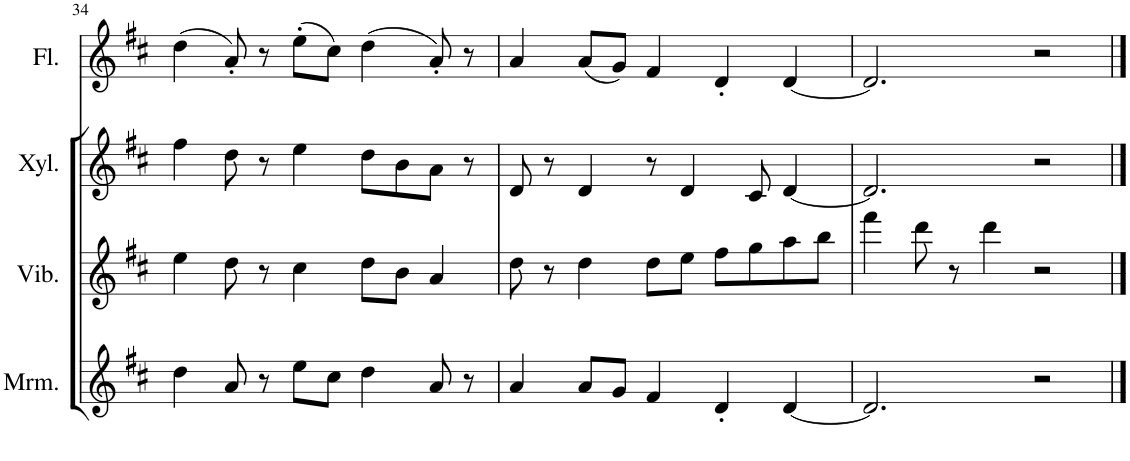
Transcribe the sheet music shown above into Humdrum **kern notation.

**kern	**kern	**kern	**kern
*part4	*part3	*part2	*part1
*staff4	*staff3	*staff2	*staff1
*I"Marimba	*I"Vibraphone	*I"Xylophone	*I"Flute
*I'Mrm.	*I'Vib.	*I'Xyl.	*I'Fl.
!!LO:PB:g=z
*clefG2	*clefG2	*clefG2	*clefG2
*	*	*Trd-7c-12	*
*k[f#c#]	*k[f#c#]	*k[f#c#]	*k[f#c#]
*M5/4	*M5/4	*M5/4	*M5/4
=34	=34	=34	=34
4dd\	4ee\	4ff#\	(>4dd\
8a/	8dd\	8dd\	8a'/)
8r	8r	8r	8r
8ee\L	4cc#\	4ee\	(>8ee'\L
8cc#\J	.	.	8cc#\J)
4dd\	8dd\L	8dd\L	(>4dd\
.	8b\J	8b\	.
8a/	4a/	8a\J	8a'/)
8r	.	8r	8r
=35	=35	=35	=35
4a/	8dd\	8d/	4a/
.	8r	8r	.
8a/L	4dd\	4d/	(<8a/L
8g/J	.	.	8g/J)
4f#/	8dd\L	8r	4f#/
.	8ee\J	4d/	.
4d'/	8ff#\L	.	4d'/
.	8gg\	8c#/	.
[4d/	8aa\	[4d/	[4d/
.	8bb\J	.	.
=36	=36	=36	=36
2.d/]	4fff#\	2.d/]	2.d/]
.	8ddd\	.	.
.	8r	.	.
.	4ddd\	.	.
2r	2r	2r	2r
==	==	==	==
*-	*-	*-	*-
